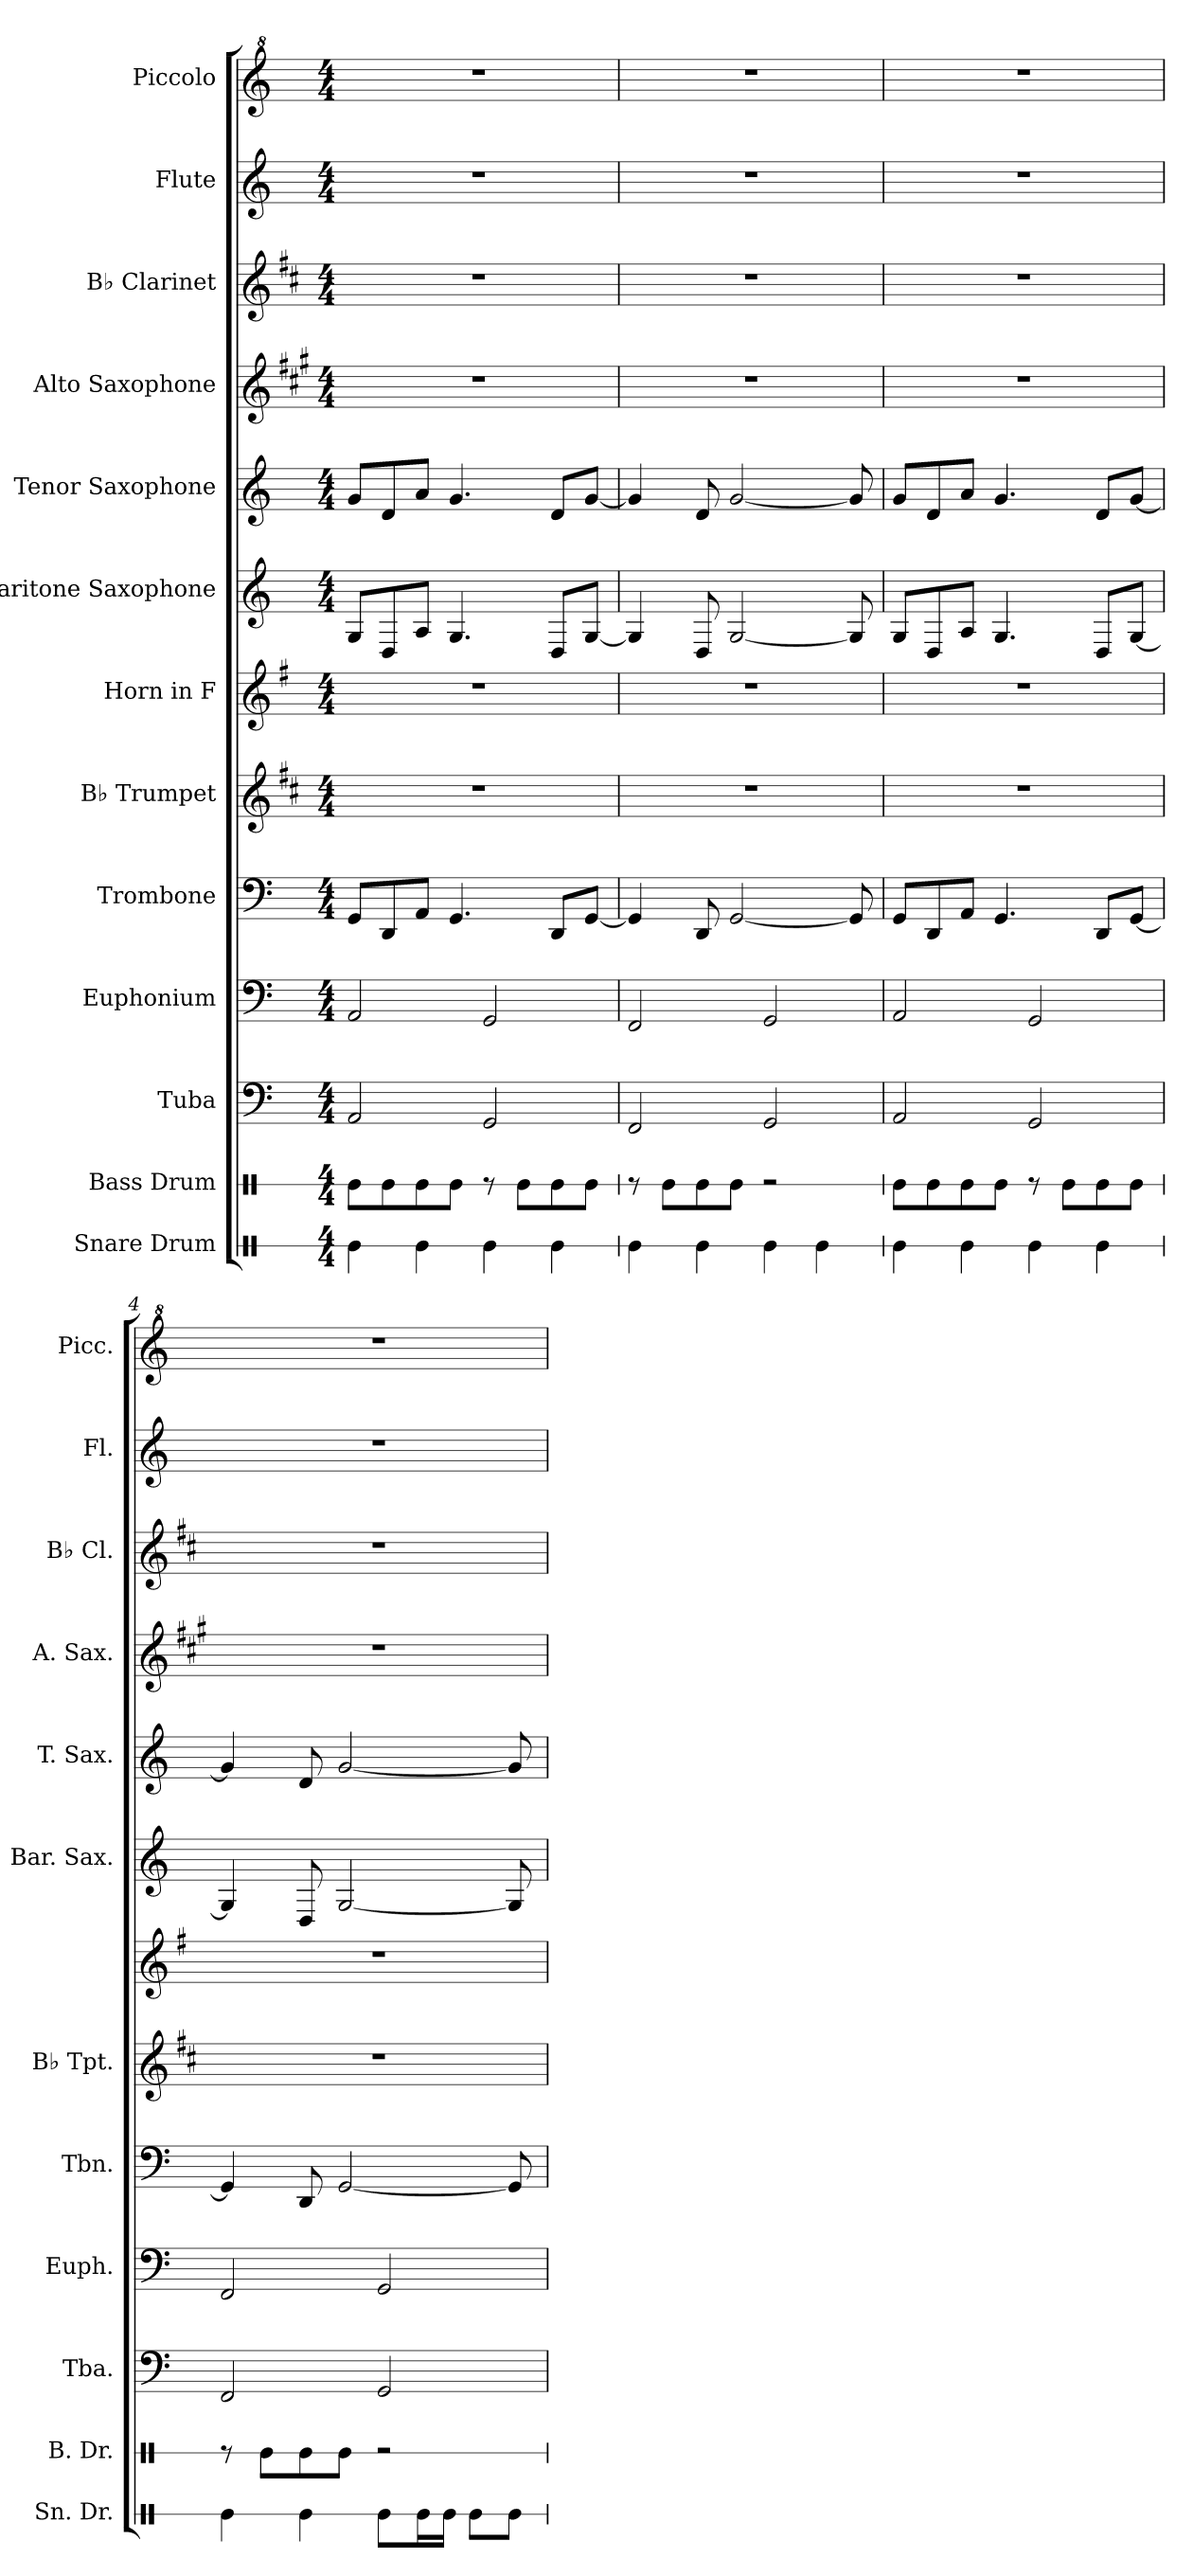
**kern	**kern	**kern	**kern	**kern	**kern	**kern	**kern	**kern	**kern	**kern	**kern	**kern
*part13	*part12	*part11	*part10	*part9	*part8	*part7	*part6	*part5	*part4	*part3	*part2	*part1
*staff13	*staff12	*staff11	*staff10	*staff9	*staff8	*staff7	*staff6	*staff5	*staff4	*staff3	*staff2	*staff1
*I"Snare Drum	*I"Bass Drum	*I"Tuba	*I"Euphonium	*I"Trombone	*I"B♭ Trumpet	*I"Horn in F	*I"Baritone Saxophone	*I"Tenor Saxophone	*I"Alto Saxophone	*I"B♭ Clarinet	*I"Flute	*I"Piccolo
*I'Sn. Dr.	*I'B. Dr.	*I'Tba.	*I'Euph.	*I'Tbn.	*I'B♭ Tpt.	*	*I'Bar. Sax.	*I'T. Sax.	*I'A. Sax.	*I'B♭ Cl.	*I'Fl.	*I'Picc.
*stria1	*stria1	*	*	*	*	*	*	*	*	*	*	*
*clefX	*clefX	*clefF4	*clefF4	*clefF4	*clefG2	*clefG2	*clefG2	*clefG2	*clefG2	*clefG2	*clefG2	*clefG^2
*	*	*	*	*	*ITrd1c2	*ITrd4c7	*ITrd12c21	*ITrd8c14	*ITrd5c9	*ITrd1c2	*	*ITrd-7c-12
*k[]	*k[]	*k[]	*k[]	*k[]	*k[]	*k[]	*k[]	*k[]	*k[]	*k[]	*k[]	*k[]
*M4/4	*M4/4	*M4/4	*M4/4	*M4/4	*M4/4	*M4/4	*M4/4	*M4/4	*M4/4	*M4/4	*M4/4	*M4/4
*MM150	*MM150	*MM150	*MM150	*MM150	*MM150	*MM150	*MM150	*MM150	*MM150	*MM150	*MM150	*MM150
=1	=1	=1	=1	=1	=1	=1	=1	=1	=1	=1	=1	=1
4Re\	8Re\L	2AA/	2AA/	8GG/L	1r	1r	8GG/L	8G/L	1r	1r	1r	1r
.	8Re\	.	.	8DD/	.	.	8DD/	8D/	.	.	.	.
4Re\	8Re\	.	.	8AA/J	.	.	8AA/J	8A/J	.	.	.	.
.	8Re\J	.	.	4.GG/	.	.	4.GG/	4.G/	.	.	.	.
4Re\	8r	2GG/	2GG/	.	.	.	.	.	.	.	.	.
.	8Re\L	.	.	.	.	.	.	.	.	.	.	.
4Re\	8Re\	.	.	8DD/L	.	.	8DD/L	8D/L	.	.	.	.
.	8Re\J	.	.	[8GG/J	.	.	[8GG/J	[8G/J	.	.	.	.
=2	=2	=2	=2	=2	=2	=2	=2	=2	=2	=2	=2	=2
4Re\	8r	2FF/	2FF/	4GG/]	1r	1r	4GG/]	4G/]	1r	1r	1r	1r
.	8Re\L	.	.	.	.	.	.	.	.	.	.	.
4Re\	8Re\	.	.	8DD/	.	.	8DD/	8D/	.	.	.	.
.	8Re\J	.	.	[2GG/	.	.	[2GG/	[2G/	.	.	.	.
4Re\	2r	2GG/	2GG/	.	.	.	.	.	.	.	.	.
4Re\	.	.	.	.	.	.	.	.	.	.	.	.
.	.	.	.	8GG/]	.	.	8GG/]	8G/]	.	.	.	.
=3	=3	=3	=3	=3	=3	=3	=3	=3	=3	=3	=3	=3
4Re\	8Re\L	2AA/	2AA/	8GG/L	1r	1r	8GG/L	8G/L	1r	1r	1r	1r
.	8Re\	.	.	8DD/	.	.	8DD/	8D/	.	.	.	.
4Re\	8Re\	.	.	8AA/J	.	.	8AA/J	8A/J	.	.	.	.
.	8Re\J	.	.	4.GG/	.	.	4.GG/	4.G/	.	.	.	.
4Re\	8r	2GG/	2GG/	.	.	.	.	.	.	.	.	.
.	8Re\L	.	.	.	.	.	.	.	.	.	.	.
4Re\	8Re\	.	.	8DD/L	.	.	8DD/L	8D/L	.	.	.	.
.	8Re\J	.	.	[8GG/J	.	.	[8GG/J	[8G/J	.	.	.	.
=4	=4	=4	=4	=4	=4	=4	=4	=4	=4	=4	=4	=4
4Re\	8r	2FF/	2FF/	4GG/]	1r	1r	4GG/]	4G/]	1r	1r	1r	1r
.	8Re\L	.	.	.	.	.	.	.	.	.	.	.
4Re\	8Re\	.	.	8DD/	.	.	8DD/	8D/	.	.	.	.
.	8Re\J	.	.	[2GG/	.	.	[2GG/	[2G/	.	.	.	.
8Re\L	2r	2GG/	2GG/	.	.	.	.	.	.	.	.	.
16Re\L	.	.	.	.	.	.	.	.	.	.	.	.
16Re\JJ	.	.	.	.	.	.	.	.	.	.	.	.
8Re\L	.	.	.	.	.	.	.	.	.	.	.	.
8Re\J	.	.	.	8GG/]	.	.	8GG/]	8G/]	.	.	.	.
=	=	=	=	=	=	=	=	=	=	=	=	=
*-	*-	*-	*-	*-	*-	*-	*-	*-	*-	*-	*-	*-
